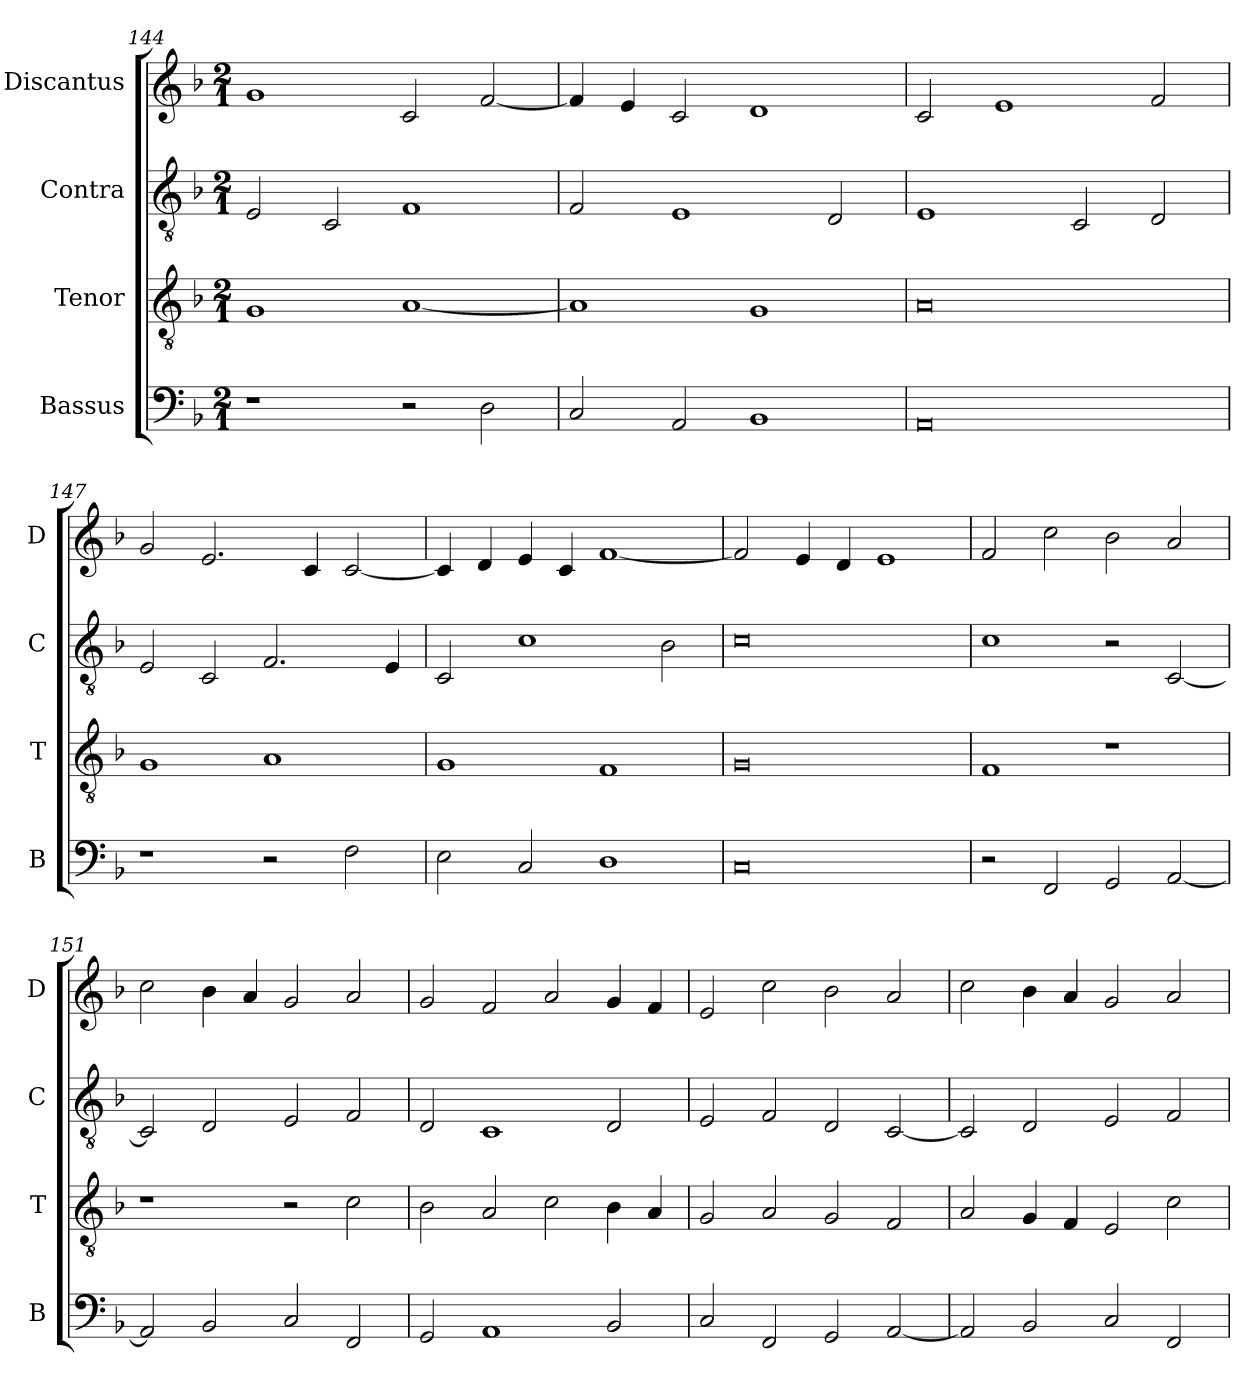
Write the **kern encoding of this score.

**kern	**kern	**kern	**kern
*part4	*part3	*part2	*part1
*staff4	*staff3	*staff2	*staff1
*I"Bassus	*I"Tenor	*I"Contra	*I"Discantus
*I'B	*I'T	*I'C	*I'D
*clefF4	*clefGv2	*clefGv2	*clefG2
*k[b-]	*k[b-]	*k[b-]	*k[b-]
*M2/1	*M2/1	*M2/1	*M2/1
=144	=144	=144	=144
1r	1G	2E/	1g
.	.	2C/	.
2r	[1A	1F	2c/
2D\	.	.	[2f/
=145	=145	=145	=145
2C/	1A]	2F/	4f/]
.	.	.	4e/
2AA/	.	1E	2c/
1BB-	1G	.	1d
.	.	2D/	.
=146	=146	=146	=146
0AA	0A	1E	2c/
.	.	.	1e
.	.	2C/	.
.	.	2D/	2f/
=147	=147	=147	=147
1r	1G	2E/	2g/
.	.	2C/	2.e/
2r	1A	2.F/	.
.	.	.	4c/
2F\	.	.	[2c/
.	.	4E/	.
=148	=148	=148	=148
2E\	1G	2C/	4c/]
.	.	.	4d/
2C/	.	1c	4e/
.	.	.	4c/
1D	1F	.	[1f
.	.	2B-\	.
=149	=149	=149	=149
0C	0G	0c	2f/]
.	.	.	4e/
.	.	.	4d/
.	.	.	1e
=150	=150	=150	=150
2r	1F	1c	2f/
2FF/	.	.	2cc\
2GG/	1r	2r	2b-\
[2AA/	.	[2C/	2a/
=151	=151	=151	=151
2AA/]	1r	2C/]	2cc\
2BB-/	.	2D/	4b-\
.	.	.	4a/
2C/	2r	2E/	2g/
2FF/	2c\	2F/	2a/
=152	=152	=152	=152
2GG/	2B-\	2D/	2g/
1AA	2A/	1C	2f/
.	2c\	.	2a/
2BB-/	4B-\	2D/	4g/
.	4A/	.	4f/
=153	=153	=153	=153
2C/	2G/	2E/	2e/
2FF/	2A/	2F/	2cc\
2GG/	2G/	2D/	2b-\
[2AA/	2F/	[2C/	2a/
=154	=154	=154	=154
2AA/]	2A/	2C/]	2cc\
2BB-/	4G/	2D/	4b-\
.	4F/	.	4a/
2C/	2E/	2E/	2g/
2FF/	2c\	2F/	2a/
=	=	=	=
*-	*-	*-	*-
